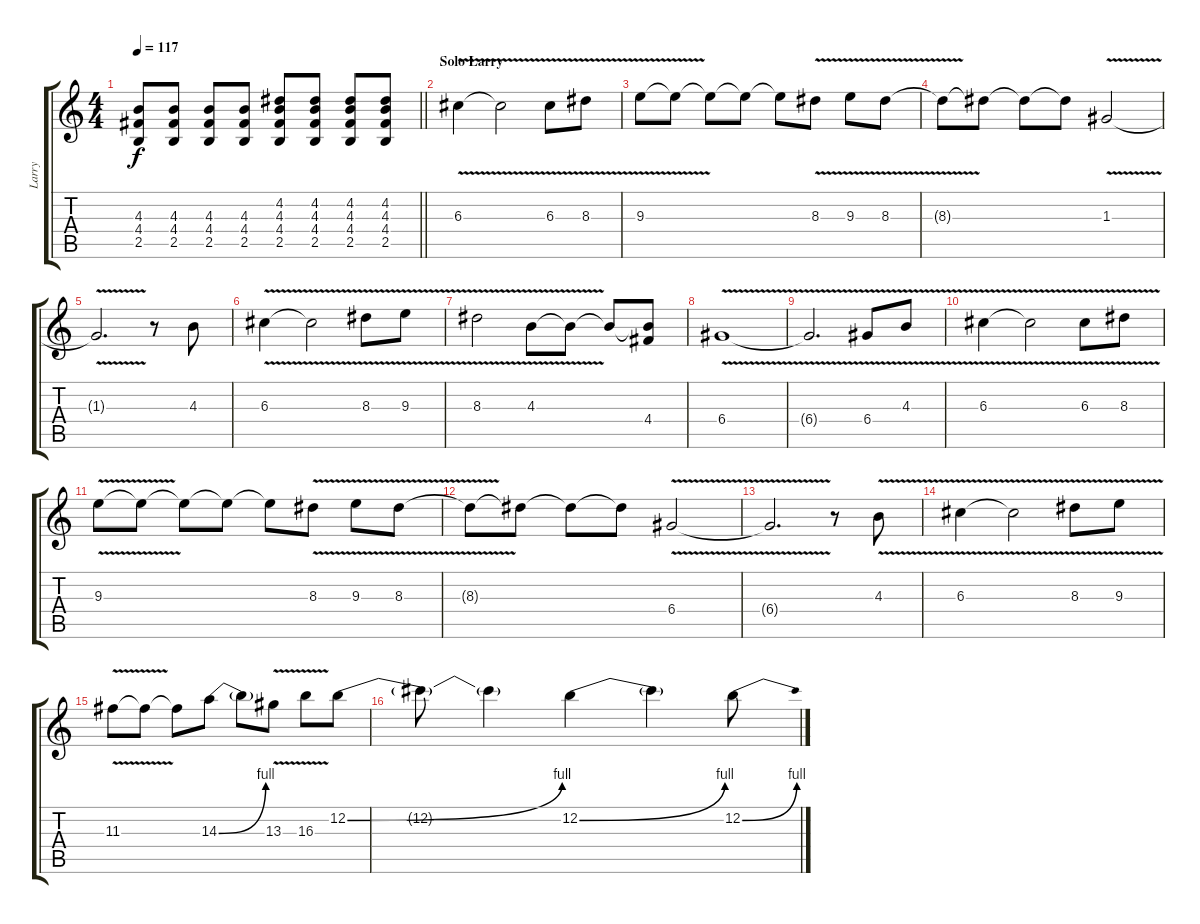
\track ("Larry" "Larry") {instrument overdrivenguitar}
\staff {score tabs}
\tuning (E4 B3 G3 D3 A2 E2) {hide}
\ts (4 4)
\tempo 117
\clef g2
\barLineRight lightlight
\ks c
(4.3 4.4 2.5).8{dy f} (4.3 4.4 2.5).8 (4.3 4.4 2.5).8 (4.3 4.4 2.5).8 (4.2 4.3 4.4 2.5).8 (4.2 4.3 4.4 2.5).8 (4.2 4.3 4.4 2.5).8 (4.2 4.3 4.4 2.5).8 |
\section ("" "Solo Larry")
6.3{v}.4 6.3{t}.2 6.3{v}.8 8.3{v}.8 |
9.3{v}.8 9.3{t}.8 9.3{t}.8 9.3{t}.8 9.3{t}.8 8.3{v}.8 9.3{v}.8 8.3{v}.8 |
8.3{t}.8 8.3{t}.8 8.3{t}.8 8.3{t}.8 1.3{v}.2 |
1.3{t}.2{d} r.8 4.3.8 |
6.3{v}.4 6.3{t}.2 8.3{v}.8 9.3{v}.8 |
8.3{v}.2 4.3{v}.8 4.3{t}.8 4.3{t}.8 (4.3{t} 4.4).8 |
6.4{v}.1 |
6.4{t}.2{d} 6.4{v}.8 4.3{v}.8 |
6.3{v}.4 6.3{t}.2 6.3{v}.8 8.3{v}.8 |
9.3{v}.8 9.3{t}.8 9.3{t}.8 9.3{t}.8 9.3{t}.8 8.3{v}.8 9.3{v}.8 8.3{v}.8 |
8.3{t}.8 8.3{t}.8 8.3{t}.8 8.3{t}.8 6.4{v}.2 |
6.4{t}.2{d} r.8 4.3{v}.8 |
6.3{v}.4 6.3{t}.2 8.3{v}.8 9.3{v}.8 |
11.3{v}.8 11.3{t}.8 11.3{t}.8 14.3{be (bend 0 0 60 4)}.8 14.3{t}.8 13.3{v}.8 16.3{v}.8 12.2{be (bend 0 0 60 4)}.8 |
12.2{t}.8 12.2{t}.4 12.2{be (bend 0 0 60 4)}.4 12.2{t}.4 12.2{be (bend 0 0 60 4)}.8
